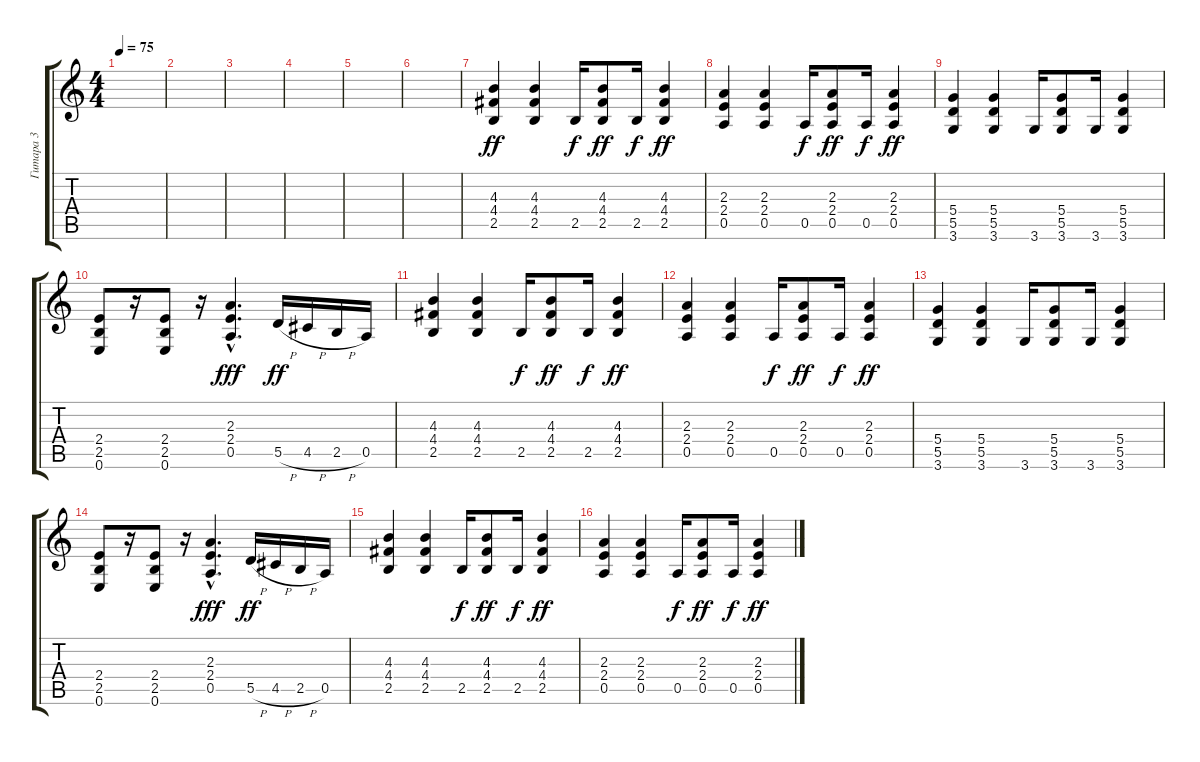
\track ("Гитара 3" "Гитара 3") {instrument distortionguitar}
\staff {score tabs}
\tuning (E4 B3 G3 D3 A2 E2) {hide}
\ts (4 4)
\tempo 75
\clef g2
\ks c
|
|
|
|
|
|
(4.3 4.4 2.5).4{dy ff} (4.3 4.4 2.5).4 2.5.16{dy f} (4.3 4.4 2.5).8{dy ff} 2.5.16{dy f} (4.3 4.4 2.5).4{dy ff} |
(2.3 2.4 0.5).4 (2.3 2.4 0.5).4 0.5.16{dy f} (2.3 2.4 0.5).8{dy ff} 0.5.16{dy f} (2.3 2.4 0.5).4{dy ff} |
(5.4 5.5 3.6).4 (5.4 5.5 3.6).4 3.6.16 (5.4 5.5 3.6).8 3.6.16 (5.4 5.5 3.6).4 |
(2.4 2.5 0.6).8 r.16 (2.4 2.5 0.6).8 r.16 (2.3{hac} 2.4{hac} 0.5{hac}).4{d dy fff} 5.5{h}.16{dy ff} 4.5{h}.16 2.5{h}.16 0.5.16 |
(4.3 4.4 2.5).4 (4.3 4.4 2.5).4 2.5.16{dy f} (4.3 4.4 2.5).8{dy ff} 2.5.16{dy f} (4.3 4.4 2.5).4{dy ff} |
(2.3 2.4 0.5).4 (2.3 2.4 0.5).4 0.5.16{dy f} (2.3 2.4 0.5).8{dy ff} 0.5.16{dy f} (2.3 2.4 0.5).4{dy ff} |
(5.4 5.5 3.6).4 (5.4 5.5 3.6).4 3.6.16 (5.4 5.5 3.6).8 3.6.16 (5.4 5.5 3.6).4 |
(2.4 2.5 0.6).8 r.16 (2.4 2.5 0.6).8 r.16 (2.3{hac} 2.4{hac} 0.5{hac}).4{d dy fff} 5.5{h}.16{dy ff} 4.5{h}.16 2.5{h}.16 0.5.16 |
(4.3 4.4 2.5).4 (4.3 4.4 2.5).4 2.5.16{dy f} (4.3 4.4 2.5).8{dy ff} 2.5.16{dy f} (4.3 4.4 2.5).4{dy ff} |
(2.3 2.4 0.5).4 (2.3 2.4 0.5).4 0.5.16{dy f} (2.3 2.4 0.5).8{dy ff} 0.5.16{dy f} (2.3 2.4 0.5).4{dy ff}
